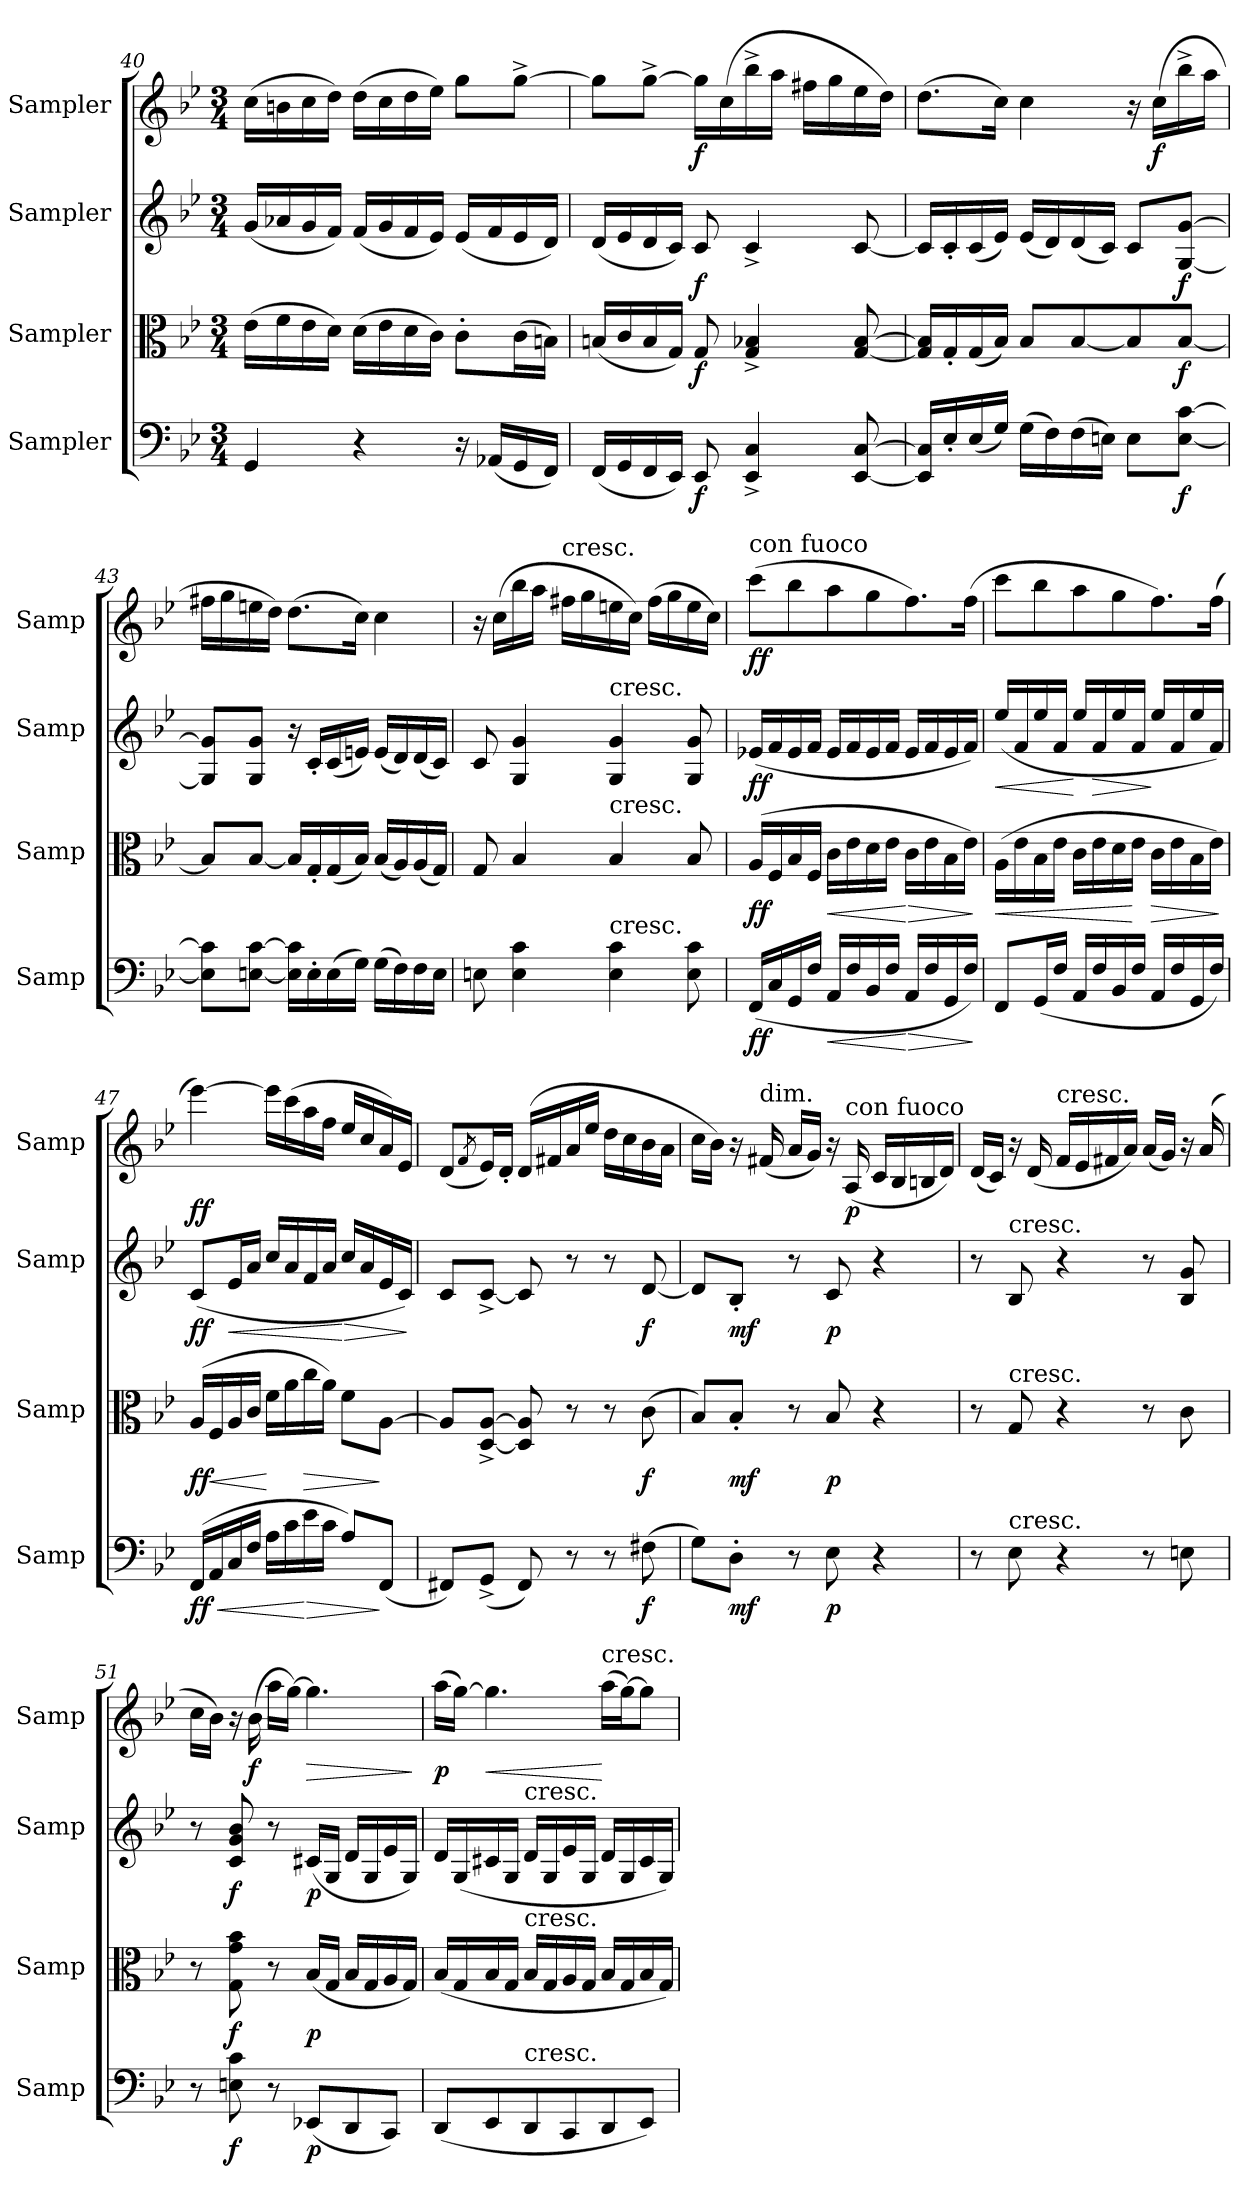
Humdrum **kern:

**kern	**dynam	**kern	**dynam	**kern	**dynam	**kern	**dynam
*part4	*part4	*part3	*part3	*part2	*part2	*part1	*part1
*staff4	*staff4	*staff3	*staff3	*staff2	*staff2	*staff1	*staff1
*I"Sampler	*	*I"Sampler	*	*I"Sampler	*	*I"Sampler	*
*I'Samp	*	*I'Samp	*	*I'Samp	*	*I'Samp	*
*clefF4	*	*clefC3	*	*clefG2	*	*clefG2	*
*k[b-e-]	*	*k[b-e-]	*	*k[b-e-]	*	*k[b-e-]	*
*M3/4	*	*M3/4	*	*M3/4	*	*M3/4	*
=40	=40	=40	=40	=40	=40	=40	=40
4GG/	.	(16e-\LL	.	(16g/LL	.	(16cc\LL	.
.	.	16f\	.	16a-X/	.	16bn\	.
.	.	16e-\	.	16g/	.	16cc\	.
.	.	16d\JJ)	.	16f/JJ)	.	16dd\JJ)	.
4r	.	(16d\LL	.	(16f/LL	.	(16dd\LL	.
.	.	16e-\	.	16g/	.	16cc\	.
.	.	16d\	.	16f/	.	16dd\	.
.	.	16c\JJ)	.	16e-/JJ)	.	16ee-\JJ)	.
16r	.	8c'\L	.	(16e-/LL	.	8gg\L	.
(16AA-X/LL	.	.	.	16f/	.	.	.
16GG/	.	(16c\L	.	16e-/	.	[8gg^\J	.
16FF/JJ)	.	16Bn\JJ)	.	16d/JJ)	.	.	.
=41	=41	=41	=41	=41	=41	=41	=41
(16FF/LL	.	(16Bn/LL	.	(16d/LL	.	8gg\L]	.
16GG/	.	16c/	.	16e-/	.	.	.
16FF/	.	16B/	.	16d/	.	[8gg^\J	.
16EE-/JJ)	.	16G/JJ)	.	16c/JJ)	.	.	.
!	!LO:DY:b	!	!LO:DY:b	!	!LO:DY:b	!	!LO:DY:b
8EE-/	f	8G/	f	8c/	f	16gg\LL]	f
.	.	.	.	.	.	(16cc\	.
4EE-/^ 4C/^	.	4G/^ 4B-X/^	.	4c^/	.	16bb-^\	.
.	.	.	.	.	.	16aa\JJ	.
.	.	.	.	.	.	16ff#X\LL	.
.	.	.	.	.	.	16gg\	.
[8EE-/ [8C/	.	[8G/ [8B-/	.	[8c/	.	16ee-\	.
.	.	.	.	.	.	16dd\JJ)	.
!!LO:PB:g=z
=42	=42	=42	=42	=42	=42	=42	=42
16EE-/] 16C/]LL	.	16G/] 16B-/]LL	.	16c/LL]	.	(8.dd\L	.
16E-'/	.	16G'/	.	16c'/	.	.	.
(16E-/	.	(16G/	.	(16c/	.	.	.
16G/JJ)	.	16B-/JJ)	.	16e-/JJ)	.	16cc\Jk)	.
(16G\LL	.	8B-/L	.	(16e-/LL	.	4cc\	.
16F\)	.	.	.	16d/)	.	.	.
(16F\	.	[8B-/	.	(16d/	.	.	.
16En\JJ)	.	.	.	16c/JJ)	.	.	.
8E\L	.	8B-/]	.	8c/L	.	16r	.
!	!	!	!	!	!	!	!LO:DY:b
.	.	.	.	.	.	(16cc\LL	f
!	!LO:DY:b	!	!LO:DY:b	!	!LO:DY:b	!	!
[8E\ [8c\J	f	[8B-/J	f	[8G/ [8g/J	f	16bb-^\	.
.	.	.	.	.	.	16aa\JJ	.
=43	=43	=43	=43	=43	=43	=43	=43
8E\] 8c\]L	.	8B-/L]	.	8G/] 8g/]L	.	16ff#X\LL	.
.	.	.	.	.	.	16gg\	.
[8En\ [8c\J	.	[8B-/J	.	8G/ 8g/J	.	16een\	.
.	.	.	.	.	.	16dd\JJ)	.
16E\] 16c\]LL	.	16B-/LL]	.	16r	.	(8.dd\L	.
16E'\	.	16G'/	.	16c'/LL	.	.	.
(16E\	.	(16G/	.	(16c/	.	.	.
16G\JJ)	.	16B-/JJ)	.	16en/JJ)	.	16cc\Jk)	.
(16G\LL	.	(16B-/LL	.	(16e/LL	.	4cc\	.
16F\)	.	16A/)	.	16d/)	.	.	.
16F\	.	(16A/	.	(16d/	.	.	.
16E\JJ	.	16G/JJ)	.	16c/JJ)	.	.	.
=44	=44	=44	=44	=44	=44	=44	=44
8En\	.	8G/	.	8c/	.	16r	.
.	.	.	.	.	.	(16cc\LL	.
4E\ 4c\	.	4B-/	.	4G/ 4g/	.	16bb-\	.
.	.	.	.	.	.	16aa\JJ	.
!	!	!	!	!	!	!LO:TX:a:t=cresc.	!
.	.	.	.	.	.	16ff#X\LL	.
.	.	.	.	.	.	16gg\	.
!	!	!	!	!LO:TX:a:t=cresc.	!	!	!
!	!	!LO:TX:a:t=cresc.	!	!	!	!	!
!LO:TX:a:t=cresc.	!	!	!	!	!	!	!
4E\ 4c\	.	4B-/	.	4G/ 4g/	.	16een\	.
.	.	.	.	.	.	16cc\JJ)	.
.	.	.	.	.	.	(16ff#\LL	.
.	.	.	.	.	.	16gg\	.
8E\ 8c\	.	8B-/	.	8G/ 8g/	.	16ee\	.
.	.	.	.	.	.	16cc\JJ)	.
=45	=45	=45	=45	=45	=45	=45	=45
!	!	!	!	!	!	!LO:TX:a:t=con fuoco	!
!	!LO:DY:b	!	!LO:DY:b	!	!LO:DY:b	!	!LO:DY:b
(16FF/LL	ff	(16A/LL	ff	(16e-X/LL	ff	(8ccc\L	ff
16C/	.	16F/	.	16f/	.	.	.
16GG/	.	16B-/	.	16e-/	.	8bb-\	.
16F/JJ	.	16F/JJ	.	16f/JJ	.	.	.
!	!LO:HP:b	!	!LO:HP:b	!	!	!	!
16AA/LL	<	16c\LL	<	16e-/LL	.	8aa\	.
16F/	.	16e-\	.	16f/	.	.	.
16BB-/	.	16d\	.	16e-/	.	8gg\	.
16F/JJ	.	16e-\JJ	.	16f/JJ	.	.	.
!	!LO:HP:n=1:b	!	!LO:HP:n=1:b	!	!	!	!
16AA/LL	[ >	16c\LL	[ >	16e-/LL	.	8.ff\)	.
16F/	.	16e-\	.	16f/	.	.	.
16GG/	.	16B-\	.	16e-/	.	.	.
16F/JJ)	.	16e-\JJ)	.	16f/JJ)	.	(16ff\Jk	.
.	]	.	]	.	.	.	.
=46	=46	=46	=46	=46	=46	=46	=46
!	!	!	!LO:HP:b	!	!LO:HP:b	!	!
8FF/L	.	(16A\LL	<	(16ee-/LL	<	8ccc\L	.
.	.	16e-\	.	16f/	.	.	.
(16GG/L	.	16B-\	.	16ee-/	.	8bb-\	.
16F/JJ	.	16e-\JJ	.	16f/JJ	.	.	.
16AA/LL	.	16c\LL	.	16ee-/LL	[	8aa\	.
!	!	!	!	!	!LO:HP:b	!	!
16F/	.	16e-\	.	16f/	>	.	.
16BB-/	.	16d\	.	16ee-/	.	8gg\	.
16F/JJ	.	16e-\JJ	[	16f/JJ	.	.	.
!	!	!	!LO:HP:b	!	!	!	!
16AA/LL	.	16c\LL	>	16ee-/LL	]	8.ff\)	.
16F/	.	16e-\	.	16f/	.	.	.
16GG/	.	16B-\	.	16ee-/	.	.	.
16F/JJ)	.	16e-\JJ)	.	16f/JJ)	.	(16ff\Jk	.
.	.	.	]	.	.	.	.
!!LO:LB:g=z
=47	=47	=47	=47	=47	=47	=47	=47
!	!LO:HP:b	!	!	!	!	!	!
!	!LO:DY:n=1:b	!	!LO:DY:b	!	!LO:DY:b	!	!LO:DY:b
(16FF/LL	< ff	(16A/LL	ff	(8c/L	ff	[4eee-\)	ff
!	!	!	!LO:HP:b	!	!	!	!
16AA/	.	16F/	<	.	.	.	.
!	!	!	!	!	!LO:HP:b	!	!
16C/	.	16A/	.	16e-/L	<	.	.
16F/JJ	.	16c/JJ	.	16a/JJ	.	.	.
16A\LL	.	16f\LL	[	16cc/LL	.	16eee-\LL]	.
16c\	.	16a\	.	16a/	.	(16ccc\	.
!	!LO:HP:n=1:b	!	!LO:HP:b	!	!	!	!
16e-\	[ >	16cc\	>	16f/	.	16aa\	.
16c\JJ	.	16a\JJ)	.	16a/JJ	.	16ff\JJ	.
!	!	!	!	!	!LO:HP:n=1:b	!	!
8A/L)	.	8f\L	.	16cc/LL	[ >	16ee-/LL	.
.	.	.	.	16a/	.	16cc/	.
(8FF/J	]	[8A\J	]	16e-/	.	16a/)	.
.	.	.	.	16c/JJ)	.	16e-/JJ	.
.	.	.	.	.	]	.	.
=48	=48	=48	=48	=48	=48	=48	=48
8FF#X/L)	.	8A/L]	.	8c/L	.	(8d/L	.
.	.	.	.	.	.	8qf/	.
(8GG^/J	.	[8D/^ [8A/^J	.	[8c^/J	.	16e-/L)	.
.	.	.	.	.	.	16d'/JJ	.
8FF#/)	.	8D/] 8A/]	.	8c/]	.	(16d/LL	.
.	.	.	.	.	.	16f#X/	.
8r	.	8r	.	8r	.	16a/	.
.	.	.	.	.	.	16ee-/JJ	.
8r	.	8r	.	8r	.	16dd\LL	.
.	.	.	.	.	.	16cc\	.
!	!LO:DY:b	!	!LO:DY:b	!	!LO:DY:b	!	!
(8F#X\	f	(8c\	f	[8d/	f	16b-\	.
.	.	.	.	.	.	16a\JJ	.
=49	=49	=49	=49	=49	=49	=49	=49
8G\L)	.	8B-/L)	.	8d/L]	.	16cc\LL	.
.	.	.	.	.	.	16b-\JJ)	.
!	!LO:DY:b	!	!LO:DY:b	!	!LO:DY:b	!	!
8D'\J	mf	8B-'/J	mf	8B-'/J	mf	16r	.
!	!	!	!	!	!	!LO:TX:a:t=dim.	!
.	.	.	.	.	.	(16f#X/	.
8r	.	8r	.	8r	.	16a/LL	.
.	.	.	.	.	.	16g/JJ)	.
!	!LO:DY:b	!	!LO:DY:b	!	!LO:DY:b	!	!
8E-\	p	8B-/	p	8c/	p	16r	.
!	!	!	!	!	!	!LO:TX:a:t=con fuoco	!
!	!	!	!	!	!	!	!LO:DY:b
.	.	.	.	.	.	(16A/	p
4r	.	4r	.	4r	.	16c/LL	.
.	.	.	.	.	.	16B-/	.
.	.	.	.	.	.	16Bn/	.
.	.	.	.	.	.	16d/JJ)	.
=50	=50	=50	=50	=50	=50	=50	=50
8r	.	8r	.	8r	.	(16d/LL	.
.	.	.	.	.	.	16c/JJ)	.
!	!	!	!	!LO:TX:a:t=cresc.	!	!	!
!	!	!LO:TX:a:t=cresc.	!	!	!	!	!
!LO:TX:a:t=cresc.	!	!	!	!	!	!	!
8E-\	.	8G/	.	8B-/	.	16r	.
.	.	.	.	.	.	(16d/	.
!	!	!	!	!	!	!LO:TX:a:t=cresc.	!
4r	.	4r	.	4r	.	16f/LL	.
.	.	.	.	.	.	16e-/	.
.	.	.	.	.	.	16f#X/	.
.	.	.	.	.	.	16a/JJ)	.
8r	.	8r	.	8r	.	(16a/LL	.
.	.	.	.	.	.	16g/JJ)	.
8En\	.	8c\	.	8B-/ 8g/	.	16r	.
.	.	.	.	.	.	(16a/	.
=51	=51	=51	=51	=51	=51	=51	=51
8r	.	8r	.	8r	.	16cc\LL	.
.	.	.	.	.	.	16b-\JJ)	.
!	!LO:DY:b	!	!LO:DY:b	!	!LO:DY:b	!	!
8En\ 8c\	f	8G\ 8g\ 8b-\	f	8c/ 8g/ 8b-/	f	16r	.
!	!	!	!	!	!	!	!LO:DY:b
.	.	.	.	.	.	(16b-\	f
8r	.	8r	.	8r	.	16aa\LL	.
.	.	.	.	.	.	[16gg\JJ)	.
!	!LO:DY:b	!	!LO:DY:b	!	!LO:DY:b	!	!LO:HP:b
(8EE-X/L	p	(16B-/LL	p	(16c#X/LL	p	4.gg\]	>
.	.	16G/JJ	.	16G/JJ	.	.	.
8DD/	.	16B-/LL	.	16d/LL	.	.	.
.	.	16G/	.	16G/	.	.	.
8CC/J)	.	16A/	.	16e-/	.	.	.
.	.	16G/JJ)	.	16G/JJ)	.	.	.
.	.	.	.	.	.	.	]
!!LO:PB:g=z
=52	=52	=52	=52	=52	=52	=52	=52
!	!	!	!	!	!	!	!LO:DY:b
(8DD/L	.	(16B-/LL	.	16d/LL	.	(16aa\LL	p
.	.	16G/	.	(16G/	.	[16gg\JJ)	.
!	!	!	!	!	!	!	!LO:HP:b
8EE-/	.	16B-/	.	16c#X/	.	4.gg\]	<
.	.	16G/JJ	.	16G/JJ	.	.	.
!	!	!	!	!LO:TX:a:t=cresc.	!	!	!
!	!	!LO:TX:a:t=cresc.	!	!	!	!	!
!LO:TX:a:t=cresc.	!	!	!	!	!	!	!
8DD/	.	16B-/LL	.	16d/LL	.	.	.
.	.	16G/	.	16G/	.	.	.
8CC/	.	16A/	.	16e-/	.	.	.
.	.	16G/JJ	.	16G/JJ	.	.	.
!	!	!	!	!	!	!LO:TX:a:t=cresc.	!
8DD/	.	16B-/LL	.	16d/LL	.	(16aa\LL	[
.	.	16G/	.	16G/	.	[16gg\J)	.
8EE-/J)	.	16B-/	.	16c#/	.	8gg\J]	.
.	.	16G/JJ)	.	16G/JJ)	.	.	.
=	=	=	=	=	=	=	=
*-	*-	*-	*-	*-	*-	*-	*-
